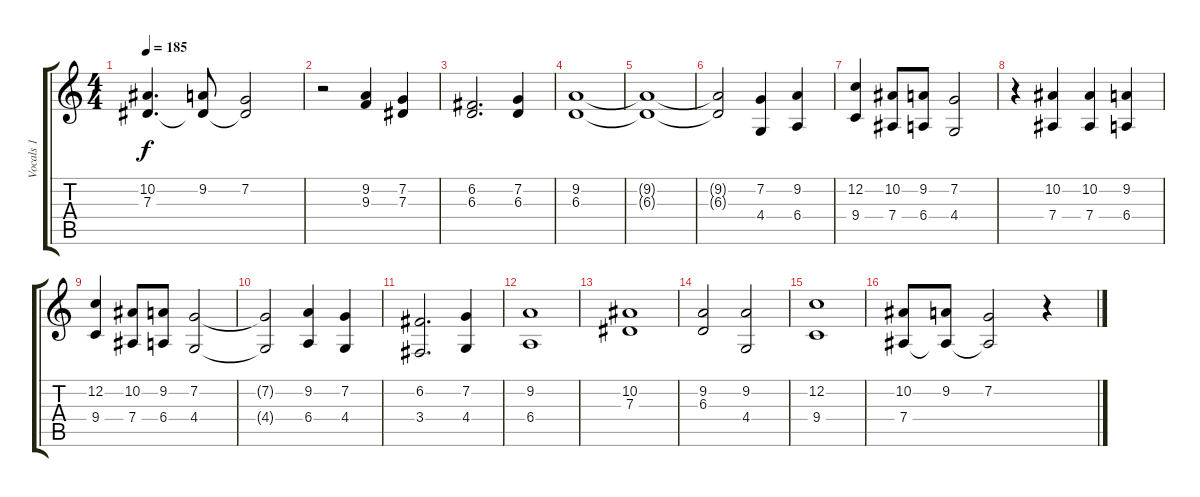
\track ("Vocals 1" "Vocals 1") {instrument altosax}
\staff {score tabs}
\tuning (F4 C4 Ab3 Eb3 Bb2 Eb2) {hide}
\ts (4 4)
\tempo 185
\clef g2
\ks c
(10.2 7.3).4{d dy f} (9.2 7.3{t}).8 (7.2 7.3{t}).2 |
r.2 (9.2 9.3).4 (7.2 7.3).4 |
(6.2 6.3).2{d} (7.2 6.3).4 |
(9.2 6.3).1 |
(9.2{t} 6.3{t}).1 |
(9.2{t} 6.3{t}).2 (7.2 4.4).4 (9.2 6.4).4 |
(12.2 9.4).4 (10.2 7.4).8 (9.2 6.4).8 (7.2 4.4).2 |
r.4 (10.2 7.4).4 (10.2 7.4).4 (9.2 6.4).4 |
(12.2 9.4).4 (10.2 7.4).8 (9.2 6.4).8 (7.2 4.4).2 |
(7.2{t} 4.4{t}).2 (9.2 6.4).4 (7.2 4.4).4 |
(6.2 3.4).2{d} (7.2 4.4).4 |
(9.2 6.4).1 |
(10.2 7.3).1 |
(9.2 6.3).2 (9.2 4.4).2 |
(12.2 9.4).1 |
(10.2 7.4).8 (9.2 7.4{t}).8 (7.2 7.4{t}).2 r.4
